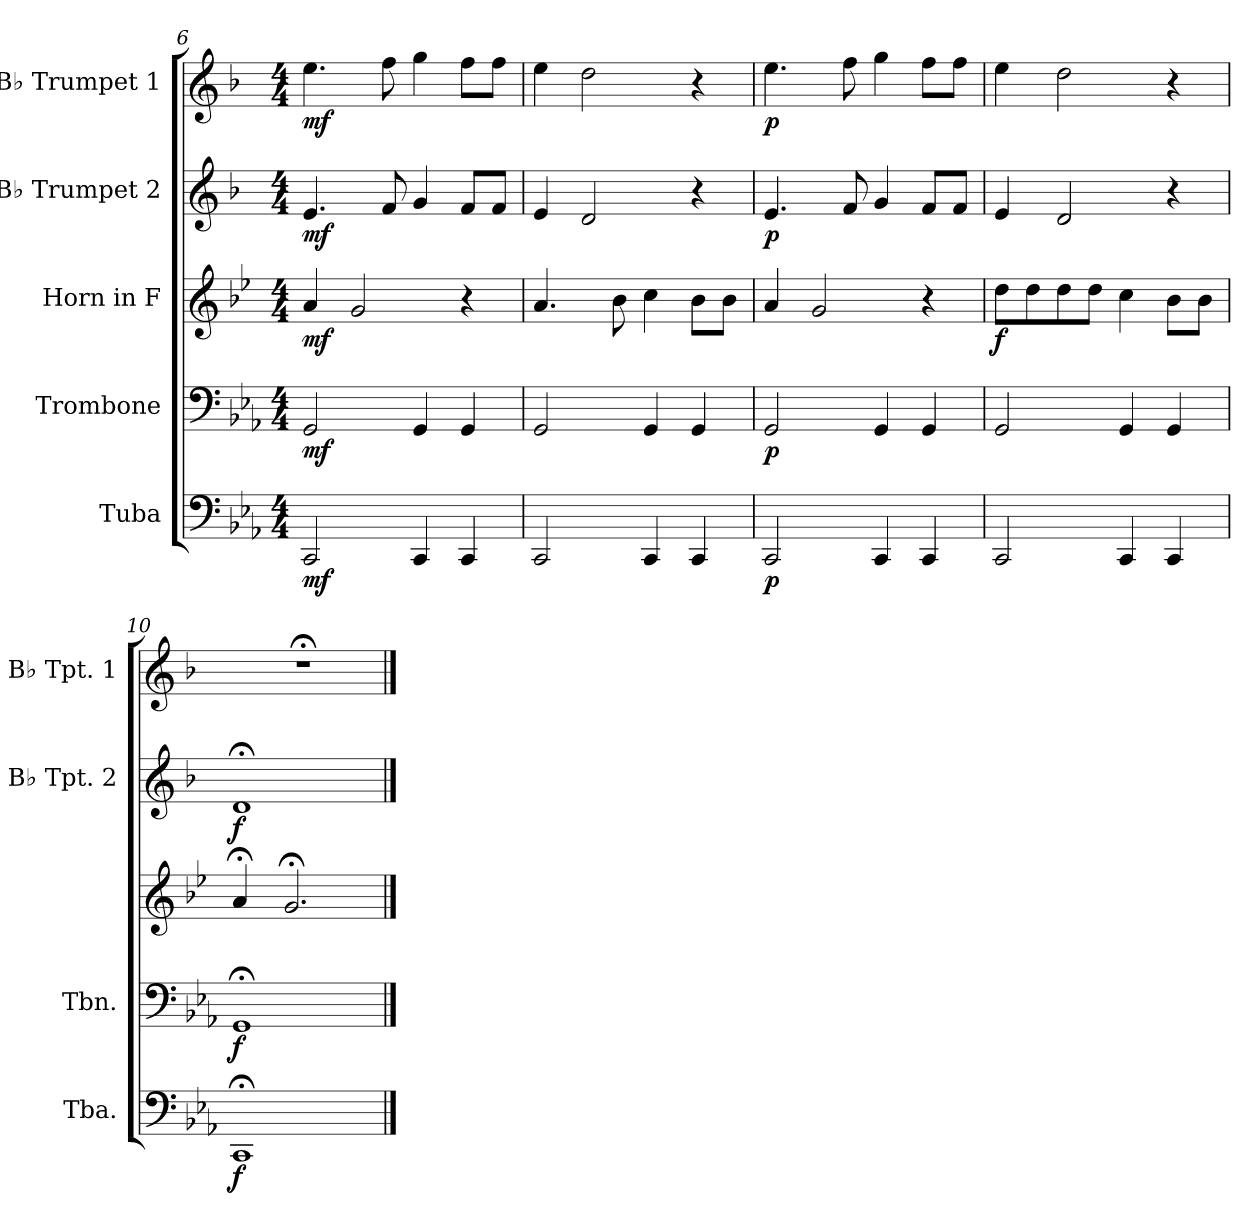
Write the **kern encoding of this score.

**kern	**dynam	**kern	**dynam	**kern	**dynam	**kern	**dynam	**kern	**dynam
*part5	*part5	*part4	*part4	*part3	*part3	*part2	*part2	*part1	*part1
*staff5	*staff5	*staff4	*staff4	*staff3	*staff3	*staff2	*staff2	*staff1	*staff1
*I"Tuba	*	*I"Trombone	*	*I"Horn in F	*	*I"B♭ Trumpet 2	*	*I"B♭ Trumpet 1	*
*I'Tba.	*	*I'Tbn.	*	*	*	*I'B♭ Tpt. 2	*	*I'B♭ Tpt. 1	*
*clefF4	*	*clefF4	*	*clefG2	*	*clefG2	*	*clefG2	*
*	*	*	*	*ITrd4c7	*	*ITrd1c2	*	*ITrd1c2	*
*k[b-e-a-]	*	*k[b-e-a-]	*	*k[b-e-a-]	*	*k[b-e-a-]	*	*k[b-e-a-]	*
*M4/4	*	*M4/4	*	*M4/4	*	*M4/4	*	*M4/4	*
=6	=6	=6	=6	=6	=6	=6	=6	=6	=6
!	!LO:DY:b	!	!LO:DY:b	!	!LO:DY:b	!	!LO:DY:b	!	!LO:DY:b
2CC/	mf	2GG/	mf	4d/	mf	4.d/	mf	4.dd\	mf
.	.	.	.	2c/	.	.	.	.	.
.	.	.	.	.	.	8e-/	.	8ee-\	.
4CC/	.	4GG/	.	.	.	4f/	.	4ff\	.
4CC/	.	4GG/	.	4r	.	8e-/L	.	8ee-\L	.
.	.	.	.	.	.	8e-/J	.	8ee-\J	.
=7	=7	=7	=7	=7	=7	=7	=7	=7	=7
2CC/	.	2GG/	.	4.d/	.	4d/	.	4dd\	.
.	.	.	.	.	.	2c/	.	2cc\	.
.	.	.	.	8e-\	.	.	.	.	.
4CC/	.	4GG/	.	4f\	.	.	.	.	.
4CC/	.	4GG/	.	8e-\L	.	4r	.	4r	.
.	.	.	.	8e-\J	.	.	.	.	.
=8	=8	=8	=8	=8	=8	=8	=8	=8	=8
!	!LO:DY:b	!	!LO:DY:b	!	!	!	!LO:DY:b	!	!LO:DY:b
2CC/	p	2GG/	p	4d/	.	4.d/	p	4.dd\	p
.	.	.	.	2c/	.	.	.	.	.
.	.	.	.	.	.	8e-/	.	8ee-\	.
4CC/	.	4GG/	.	.	.	4f/	.	4ff\	.
4CC/	.	4GG/	.	4r	.	8e-/L	.	8ee-\L	.
.	.	.	.	.	.	8e-/J	.	8ee-\J	.
=9	=9	=9	=9	=9	=9	=9	=9	=9	=9
!	!	!	!	!	!LO:DY:b	!	!	!	!
2CC/	.	2GG/	.	8g\L	f	4d/	.	4dd\	.
.	.	.	.	8g\	.	.	.	.	.
.	.	.	.	8g\	.	2c/	.	2cc\	.
.	.	.	.	8g\J	.	.	.	.	.
4CC/	.	4GG/	.	4f\	.	.	.	.	.
4CC/	.	4GG/	.	8e-\L	.	4r	.	4r	.
.	.	.	.	8e-\J	.	.	.	.	.
=10	=10	=10	=10	=10	=10	=10	=10	=10	=10
!	!LO:DY:b	!	!LO:DY:b	!	!	!	!LO:DY:b	!	!
1CC;<	f	1GG;<	f	4d;</	.	1c;<	f	1r;<	.
.	.	.	.	2.c;</	.	.	.	.	.
==	==	==	==	==	==	==	==	==	==
*-	*-	*-	*-	*-	*-	*-	*-	*-	*-
